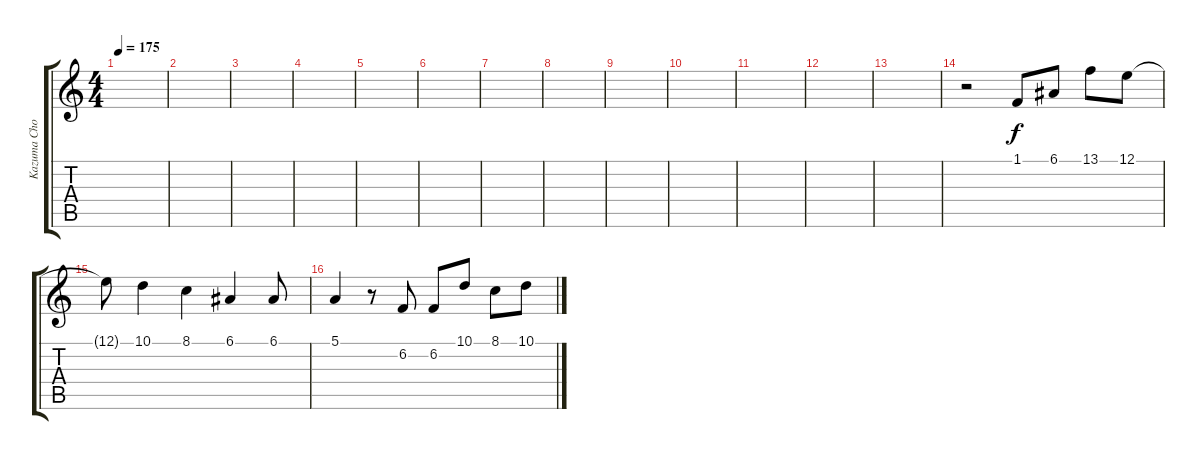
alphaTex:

\track ("Kazuma Chorus" "Kazuma Cho") {instrument lead6voice}
\staff {score tabs}
\tuning (E4 B3 G3 D3 A2 E2) {hide}
\ts (4 4)
\tempo 175
\clef g2
\ks c
|
|
|
|
|
|
|
|
|
|
|
|
|
r.2 1.1.8 6.1.8 13.1.8 12.1.8 |
12.1{t}.8 10.1.4 8.1.4 6.1.4 6.1.8 |
5.1.4 r.8 6.2.8 6.2.8 10.1.8 8.1.8 10.1.8
